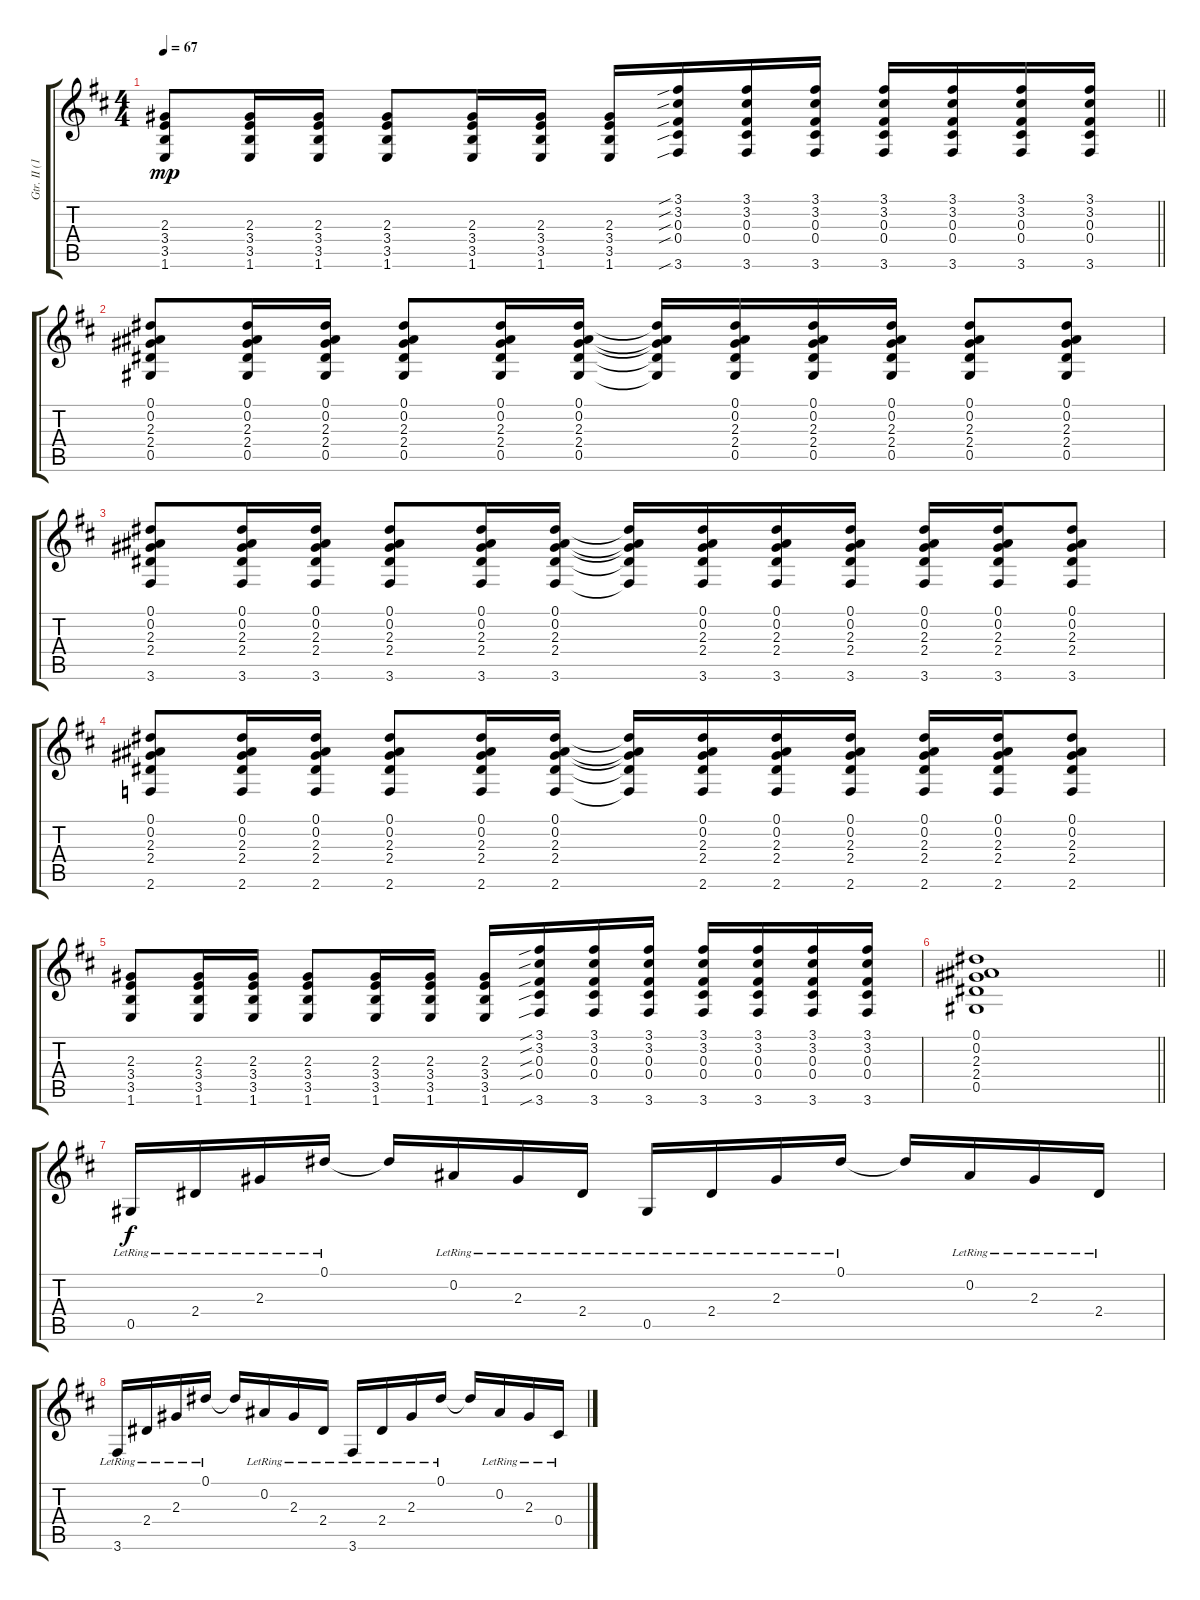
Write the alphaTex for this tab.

\track ("Gtr. II (12-string acous.)" "Gtr. II (1") {instrument acousticguitarsteel}
\staff {score tabs}
\tuning (Eb4 Bb3 Gb3 Db3 Ab2 Eb2) {hide}
\ts (4 4)
\tempo 67
\clef g2
\barLineRight lightlight
\ks d
(2.3 3.4 3.5 1.6).8{dy mp} (2.3 3.4 3.5 1.6).16 (2.3 3.4 3.5 1.6).16 (2.3 3.4 3.5 1.6).8 (2.3 3.4 3.5 1.6).16 (2.3 3.4 3.5 1.6).16 (2.3 3.4 3.5 1.6).16 (3.1{sib} 3.2{sib} 0.3{sib} 0.4{sib} 3.6{sib}).16 (3.1 3.2 0.3 0.4 3.6).16 (3.1 3.2 0.3 0.4 3.6).16 (3.1 3.2 0.3 0.4 3.6).16 (3.1 3.2 0.3 0.4 3.6).16 (3.1 3.2 0.3 0.4 3.6).16 (3.1 3.2 0.3 0.4 3.6).16 |
(0.1 0.2 2.3 2.4 0.5).8 (0.1 0.2 2.3 2.4 0.5).16 (0.1 0.2 2.3 2.4 0.5).16 (0.1 0.2 2.3 2.4 0.5).8 (0.1 0.2 2.3 2.4 0.5).16 (0.1 0.2 2.3 2.4 0.5).16 (0.1{t} 0.2{t} 2.3{t} 2.4{t} 0.5{t}).16 (0.1 0.2 2.3 2.4 0.5).16 (0.1 0.2 2.3 2.4 0.5).16 (0.1 0.2 2.3 2.4 0.5).16 (0.1 0.2 2.3 2.4 0.5).8 (0.1 0.2 2.3 2.4 0.5).8 |
(0.1 0.2 2.3 2.4 3.6).8 (0.1 0.2 2.3 2.4 3.6).16 (0.1 0.2 2.3 2.4 3.6).16 (0.1 0.2 2.3 2.4 3.6).8 (0.1 0.2 2.3 2.4 3.6).16 (0.1 0.2 2.3 2.4 3.6).16 (0.1{t} 0.2{t} 2.3{t} 2.4{t} 3.6{t}).16 (0.1 0.2 2.3 2.4 3.6).16 (0.1 0.2 2.3 2.4 3.6).16 (0.1 0.2 2.3 2.4 3.6).16 (0.1 0.2 2.3 2.4 3.6).16 (0.1 0.2 2.3 2.4 3.6).16 (0.1 0.2 2.3 2.4 3.6).8 |
(0.1 0.2 2.3 2.4 2.6).8 (0.1 0.2 2.3 2.4 2.6).16 (0.1 0.2 2.3 2.4 2.6).16 (0.1 0.2 2.3 2.4 2.6).8 (0.1 0.2 2.3 2.4 2.6).16 (0.1 0.2 2.3 2.4 2.6).16 (0.1{t} 0.2{t} 2.3{t} 2.4{t} 2.6{t}).16 (0.1 0.2 2.3 2.4 2.6).16 (0.1 0.2 2.3 2.4 2.6).16 (0.1 0.2 2.3 2.4 2.6).16 (0.1 0.2 2.3 2.4 2.6).16 (0.1 0.2 2.3 2.4 2.6).16 (0.1 0.2 2.3 2.4 2.6).8 |
(2.3 3.4 3.5 1.6).8 (2.3 3.4 3.5 1.6).16 (2.3 3.4 3.5 1.6).16 (2.3 3.4 3.5 1.6).8 (2.3 3.4 3.5 1.6).16 (2.3 3.4 3.5 1.6).16 (2.3 3.4 3.5 1.6).16 (3.1{sib} 3.2{sib} 0.3{sib} 0.4{sib} 3.6{sib}).16 (3.1 3.2 0.3 0.4 3.6).16 (3.1 3.2 0.3 0.4 3.6).16 (3.1 3.2 0.3 0.4 3.6).16 (3.1 3.2 0.3 0.4 3.6).16 (3.1 3.2 0.3 0.4 3.6).16 (3.1 3.2 0.3 0.4 3.6).16 |
\barLineRight lightlight
(0.1 0.2 2.3 2.4 0.5).1 |
0.5{lr}.16{dy f} 2.4{lr}.16 2.3{lr}.16 0.1{lr}.16 0.1{t}.16 0.2{lr}.16 2.3{lr}.16 2.4{lr}.16 0.5{lr}.16 2.4{lr}.16 2.3{lr}.16 0.1{lr}.16 0.1{t}.16 0.2{lr}.16 2.3{lr}.16 2.4{lr}.16 |
3.6{lr}.16 2.4{lr}.16 2.3{lr}.16 0.1{lr}.16 0.1{t}.16 0.2{lr}.16 2.3{lr}.16 2.4{lr}.16 3.6{lr}.16 2.4{lr}.16 2.3{lr}.16 0.1{lr}.16 0.1{t}.16 0.2{lr}.16 2.3{lr}.16 0.4{lr}.16
